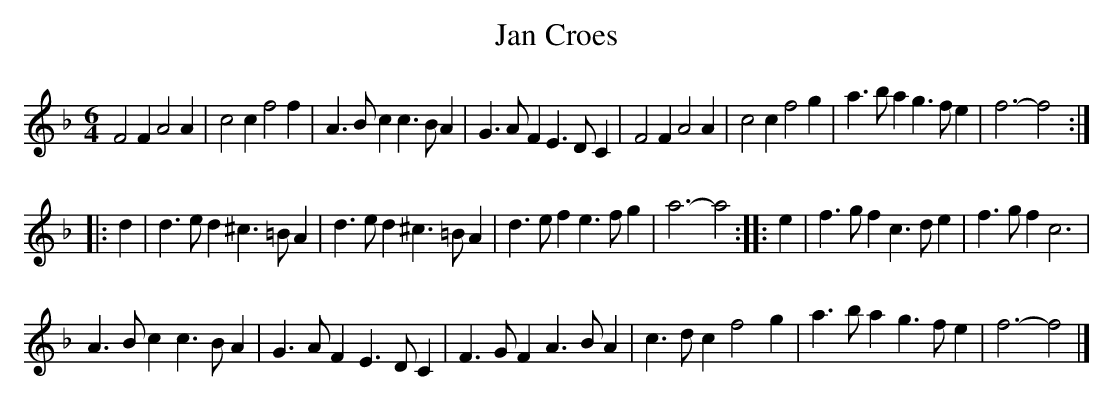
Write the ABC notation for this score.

X:1
T:Jan Croes
M:6/4
K:Fmaj
F4F2A4A2|c4c2f4f2|A3Bc2c3BA2|G3AF2E3DC2|F4F2A4A2|c4c2f4g2|a3ba2g3fe2|f6-f4:|
|:d2|d3ed2^c3=BA2|d3ed2^c3=BA2|d3ef2e3fg2|a6-a4:||:e2|f3gf2c3de2|f3gf2c6|
A3Bc2c3BA2|G3AF2E3DC2|F3GF2A3BA2|c3dc2f4g2|a3ba2g3fe2|f6-f4|]
